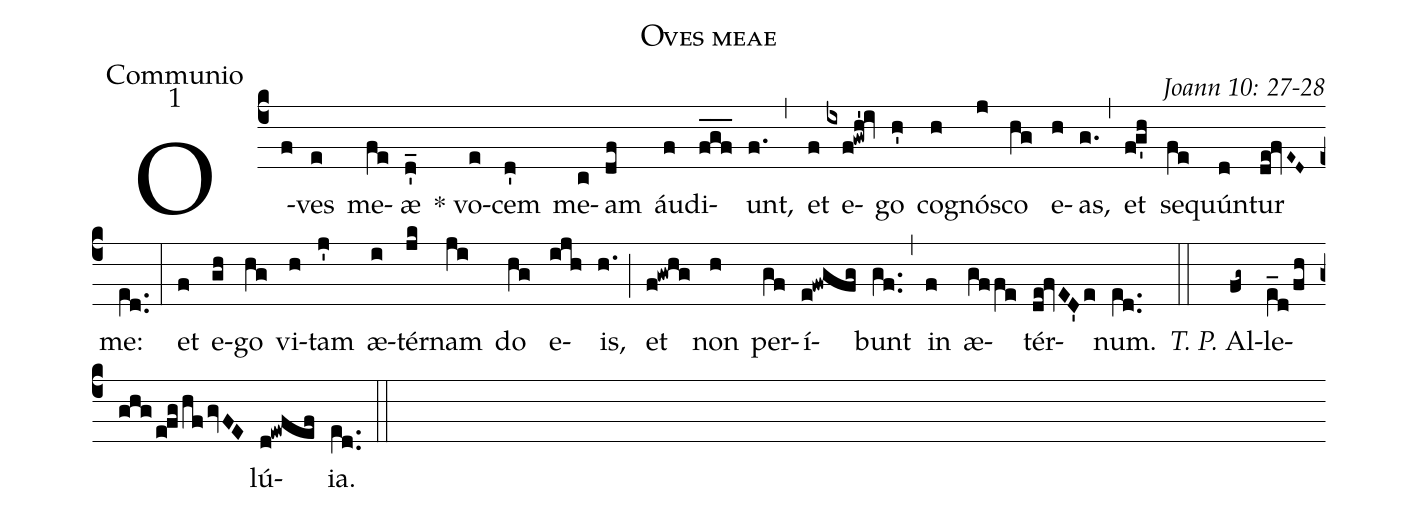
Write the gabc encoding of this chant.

name: Oves meae;
office-part: Communio;
mode: 1;
commentary: Joann 10: 27-28;
%%
(c4) O(f)ves(e) me(fe)æ(d'_) * vo(e)cem(d') me(c)am(df) áu(f)di(f_g_f_)unt,(f.) (,) et(f) e(ixf!gwh'!iv)go(h') co(h)gnós(j)co(hg) e(h)as,(g.) (,) et(fg'h) se(fe)quún(d)tur(de!fvE~D~) me:(e[ll:1]d..) (:)
et(f) e(gh)go(hg) vi(h)tam(j') æ(i)tér(jk)nam(ji) do(hg) e(ijh)is,(h.) (;) et(f!gwhg) non(h) per(gf)í(e!fwgfg)bunt(gf..) (,) in(f) æ(gffe)tér(de!fvED'e)num.(e[ll:1]d..) (::)
<i>T. P.</i> Al(fg~)le(e_[ll:1]d/fh//ghgefghfgvFE)lú(d!ewfef)ia.(e[ll:1]d..) (::)
